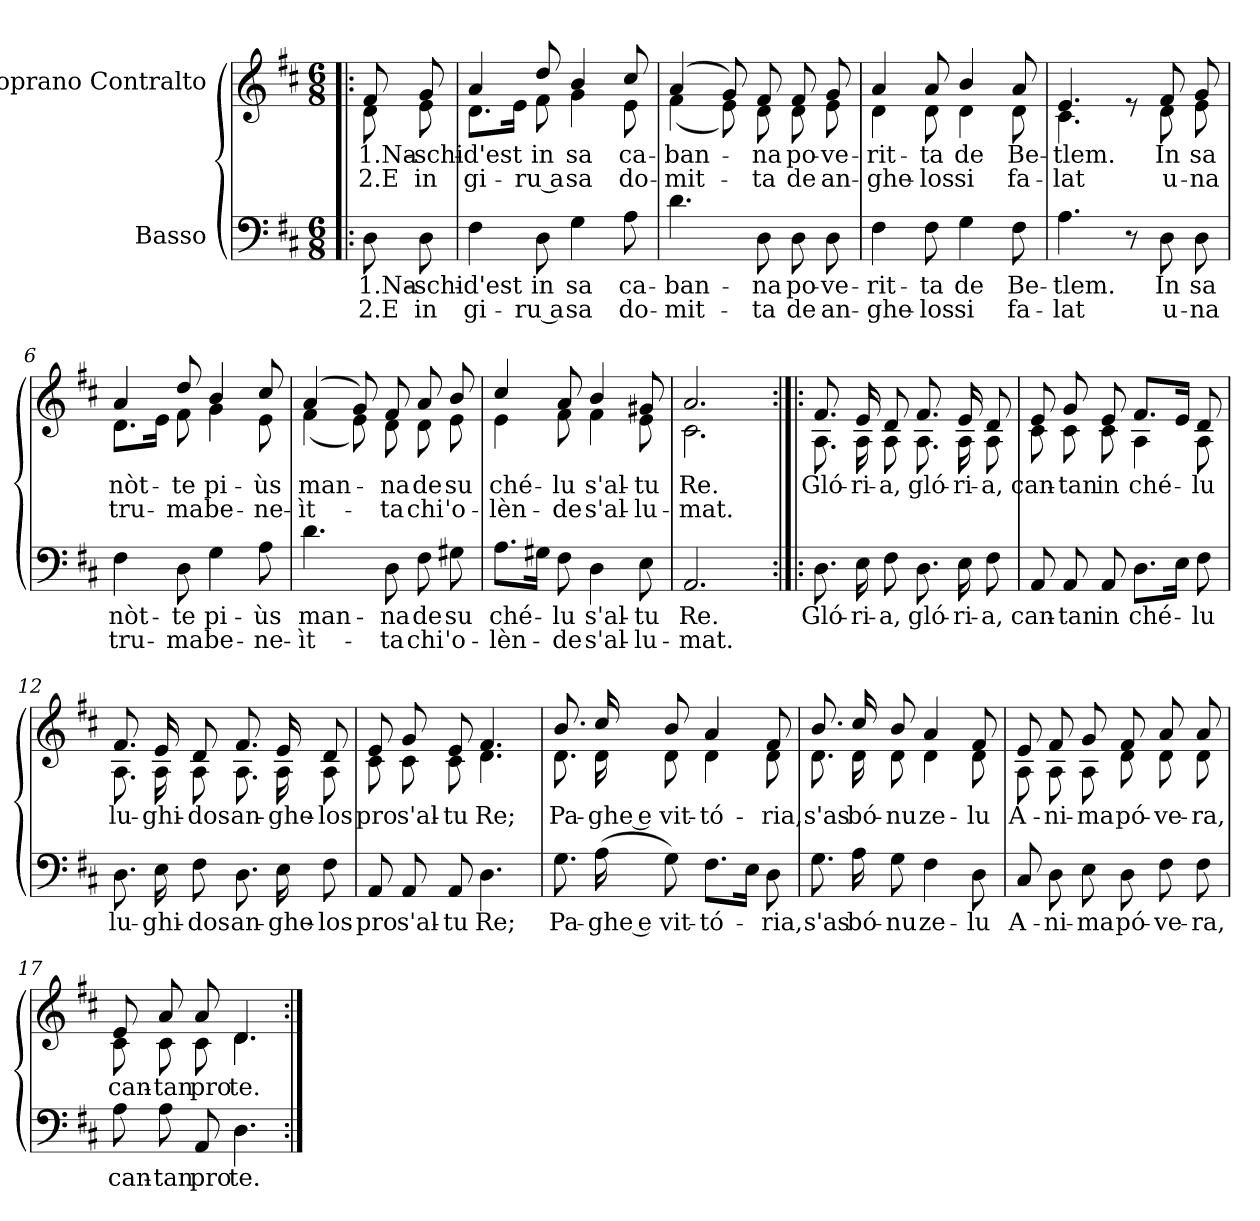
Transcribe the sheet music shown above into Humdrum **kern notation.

**kern	**text	**text	**kern	**text	**text
*part2	*part2	*part2	*part1	*part1	*part1
*staff2	*staff2	*staff2	*staff1	*staff1	*staff1
*I"Basso	*	*	*I"Soprano Contralto	*	*
*clefF4	*	*	*clefG2	*	*
*k[f#c#]	*	*	*k[f#c#]	*	*
*D:	*	*	*D:	*	*
*M6/8	*	*	*M6/8	*	*
=1!|:	=1!|:	=1!|:	=1!|:	=1!|:	=1!|:
!	!LO:LY:a:rj	!LO:LY:a:rj	!	!LO:LY:b:rj	!LO:LY:b:rj
*	*	*	*^	*	*
8D\	1.Na-	2.E	8f#/	8d\	1.Na-	2.E
!	!LO:LY:a	!LO:LY:a	!	!	!LO:LY:b	!LO:LY:b
8D\	-schi-	in	8g/	8e\	-schi-	in
=2	=2	=2	=2	=2	=2	=2
!	!LO:LY:a	!LO:LY:a	!	!	!LO:LY:b	!LO:LY:b
4F#\	-d'est	gi-	4a/	8.d\L	-d'est	gi-
.	.	.	.	16e\Jk	.	.
!	!LO:LY:a	!LO:LY:a	!	!	!LO:LY:b	!LO:LY:b
8D\	in	-ru a	8dd/	8f#\	in	-ru a
!	!LO:LY:a	!LO:LY:a	!	!	!LO:LY:b	!LO:LY:b
4G\	sa	sa	4b/	4g\	sa	sa
!	!LO:LY:a	!LO:LY:a	!	!	!LO:LY:b	!LO:LY:b
8A\	ca-	do-	8cc#/	8e\	ca-	do-
=3	=3	=3	=3	=3	=3	=3
!	!LO:LY:a	!LO:LY:a	!	!	!LO:LY:b	!LO:LY:b
4.d\	-ban-	-mit-	(4a/	(<4f#\	-ban-	-mit-
.	.	.	8g/)	8e\)	.	.
!	!LO:LY:a	!LO:LY:a	!	!	!LO:LY:b	!LO:LY:b
8D\	-na	-ta	8f#/	8d\	-na	-ta
!	!LO:LY:a	!LO:LY:a	!	!	!LO:LY:b	!LO:LY:b
8D\	po-	de	8f#/	8d\	po-	de
!	!LO:LY:a	!LO:LY:a	!	!	!LO:LY:b	!LO:LY:b
8D\	-ve-	an-	8g/	8e\	-ve-	an-
=4	=4	=4	=4	=4	=4	=4
!	!LO:LY:a	!LO:LY:a	!	!	!LO:LY:b	!LO:LY:b
4F#\	-rit-	-ghe-	4a/	4d\	-rit-	-ghe-
!	!LO:LY:a	!LO:LY:a	!	!	!LO:LY:b	!LO:LY:b
8F#\	-ta	-los	8a/	8d\	-ta	-los
!	!LO:LY:a	!LO:LY:a	!	!	!LO:LY:b	!LO:LY:b
4G\	de	si	4b/	4d\	de	si
!	!LO:LY:a	!LO:LY:a	!	!	!LO:LY:b	!LO:LY:b
8F#\	Be-	fa-	8a/	8d\	Be-	fa-
!!LO:LB:g=z	!!
=5	=5	=5	=5	=5	=5	=5
!	!LO:LY:a	!LO:LY:a	!	!	!LO:LY:b	!LO:LY:b
4.A\	-tlem.	-lat	4.e/	4.c#\	-tlem.	-lat
8r	.	.	8ryy	8re	.	.
!	!LO:LY:a	!LO:LY:a	!	!	!LO:LY:b	!LO:LY:b
8D\	In	u-	8f#/	8d\	In	u-
!	!LO:LY:a	!LO:LY:a	!	!	!LO:LY:b	!LO:LY:b
8D\	sa	-na	8g/	8e\	sa	-na
=6	=6	=6	=6	=6	=6	=6
!	!LO:LY:a	!LO:LY:a	!	!	!LO:LY:b	!LO:LY:b
4F#\	nòt-	tru-	4a/	8.d\L	nòt-	tru-
.	.	.	.	16e\Jk	.	.
!	!LO:LY:a	!LO:LY:a	!	!	!LO:LY:b	!LO:LY:b
8D\	-te	-ma	8dd/	8f#\	-te	-ma
!	!LO:LY:a	!LO:LY:a	!	!	!LO:LY:b	!LO:LY:b
4G\	pi-	be-	4b/	4g\	pi-	be-
!	!LO:LY:a	!LO:LY:a	!	!	!LO:LY:b	!LO:LY:b
8A\	-ùs	-ne-	8cc#/	8e\	-ùs	-ne-
=7	=7	=7	=7	=7	=7	=7
!	!LO:LY:a	!LO:LY:a	!	!	!LO:LY:b	!LO:LY:b
4.d\	man-	-ìt-	(4a/	(<4f#\	man-	-ìt-
.	.	.	8g/)	8e\)	.	.
!	!LO:LY:a	!LO:LY:a	!	!	!LO:LY:b	!LO:LY:b
8D\	-na	-ta	8f#/	8d\	-na	-ta
!	!LO:LY:a	!LO:LY:a	!	!	!LO:LY:b	!LO:LY:b
8F#\	de	chi	8a/	8d\	de	chi
!	!LO:LY:a	!LO:LY:a	!	!	!LO:LY:b	!LO:LY:b
8G#X\	su	'o-	8b/	8e\	su	'o-
=8	=8	=8	=8	=8	=8	=8
!	!LO:LY:a	!LO:LY:a	!	!	!LO:LY:b	!LO:LY:b
8.A\L	ché-	-lèn-	4cc#/	4e\	ché-	-lèn-
16G#X\Jk	.	.	.	.	.	.
!	!LO:LY:a	!LO:LY:a	!	!	!LO:LY:b	!LO:LY:b
8F#\	-lu	-de	8a/	8f#\	-lu	-de
!	!LO:LY:a	!LO:LY:a	!	!	!LO:LY:b	!LO:LY:b
4D\	s'al-	s'al-	4b/	4f#\	s'al-	s'al-
!	!LO:LY:a	!LO:LY:a	!	!	!LO:LY:b	!LO:LY:b
8E\	-tu	-lu-	8g#X/	8e\	-tu	-lu-
=9	=9	=9	=9	=9	=9	=9
!	!LO:LY:a	!LO:LY:a	!	!	!LO:LY:b	!LO:LY:b
2.AA/	Re.	-mat.	2.a/	2.c#\	Re.	-mat.
!!LO:LB:g=z	!!
=10:|!|:	=10:|!|:	=10:|!|:	=10:|!|:	=10:|!|:	=10:|!|:	=10:|!|:
!	!LO:LY:a	!	!	!	!LO:LY:b	!
8.D\	Gló-	.	8.f#/	8.A\	Gló-	.
!	!LO:LY:a	!	!	!	!LO:LY:b	!
16E\	-ri-	.	16e/	16A\	-ri-	.
!	!LO:LY:a	!	!	!	!LO:LY:b	!
8F#\	-a,	.	8d/	8A\	a,	.
!	!LO:LY:a	!	!	!	!LO:LY:b	!
8.D\	gló-	.	8.f#/	8.A\	-gló-	.
!	!LO:LY:a	!	!	!	!LO:LY:b	!
16E\	-ri-	.	16e/	16A\	-ri-	.
!	!LO:LY:a	!	!	!	!LO:LY:b	!
8F#\	-a,	.	8d/	8A\	-a,	.
=11	=11	=11	=11	=11	=11	=11
!	!LO:LY:a	!	!	!	!LO:LY:b	!
8AA/	can-	.	8e/	8c#\	can-	.
!	!LO:LY:a	!	!	!	!LO:LY:b	!
8AA/	-tan	.	8g/	8c#\	-tan	.
!	!LO:LY:a	!	!	!	!LO:LY:b	!
8AA/	in	.	8e/	8c#\	in	.
!	!LO:LY:a	!	!	!	!LO:LY:b	!
8.D\L	ché-	.	8.f#/L	4A\	ché-	.
16E\Jk	.	.	16e/Jk	.	.	.
!	!LO:LY:a	!	!	!	!LO:LY:b	!
8F#\	-lu	.	8d/	8A\	-lu	.
=12	=12	=12	=12	=12	=12	=12
!	!LO:LY:a	!	!	!	!LO:LY:b	!
8.D\	lu-	.	8.f#/	8.A\	lu-	.
!	!LO:LY:a	!	!	!	!LO:LY:b	!
16E\	-ghi-	.	16e/	16A\	-ghi-	.
!	!LO:LY:a	!	!	!	!LO:LY:b	!
8F#\	-dos	.	8d/	8A\	-dos	.
!	!LO:LY:a	!	!	!	!LO:LY:b	!
8.D\	an-	.	8.f#/	8.A\	an-	.
!	!LO:LY:a	!	!	!	!LO:LY:b	!
16E\	-ghe-	.	16e/	16A\	-ghe-	.
!	!LO:LY:a	!	!	!	!LO:LY:b	!
8F#\	-los	.	8d/	8A\	-los	.
=13	=13	=13	=13	=13	=13	=13
!	!LO:LY:a	!	!	!	!LO:LY:b	!
8AA/	pro	.	8e/	8c#\	pro	.
!	!LO:LY:a	!	!	!	!LO:LY:b	!
8AA/	s'al-	.	8g/	8c#\	s'al-	.
!	!LO:LY:a	!	!	!	!LO:LY:b	!
8AA/	-tu	.	8e/	8c#\	-tu	.
!	!LO:LY:a	!	!	!	!LO:LY:b	!
4.D\	Re;	.	4.f#/	4.d\	Re;	.
!!LO:LB:g=z	!!
=14	=14	=14	=14	=14	=14	=14
!	!LO:LY:a	!	!	!	!LO:LY:b	!
8.G\	Pa-	.	8.b/	8.d\	Pa-	.
!	!LO:LY:a:rj	!	!	!	!LO:LY:b:rj	!
(>16A\	-ghe e	.	16cc#/	16d\	-ghe e	.
!	!LO:LY:a	!	!	!	!LO:LY:b	!
8G\)	vit-	.	8b/	8d\	vit-	.
!	!LO:LY:a	!	!	!	!LO:LY:b	!
8.F#\L	-tó-	.	4a/	4d\	-tó-	.
16E\Jk	.	.	.	.	.	.
!	!LO:LY:a	!	!	!	!LO:LY:b	!
8D\	-ria,	.	8f#/	8d\	-ria,	.
=15	=15	=15	=15	=15	=15	=15
!	!LO:LY:a	!	!	!	!LO:LY:b	!
8.G\	s'as	.	8.b/	8.d\	s'as	.
!	!LO:LY:a	!	!	!	!LO:LY:b	!
16A\	bó-	.	16cc#/	16d\	bó-	.
!	!LO:LY:a	!	!	!	!LO:LY:b	!
8G\	-nu	.	8b/	8d\	-nu	.
!	!LO:LY:a	!	!	!	!LO:LY:b	!
4F#\	ze-	.	4a/	4d\	ze-	.
!	!LO:LY:a	!	!	!	!LO:LY:b	!
8D\	-lu	.	8f#/	8d\	-lu	.
=16	=16	=16	=16	=16	=16	=16
!	!LO:LY:a	!	!	!	!LO:LY:b	!
8C#/	A-	.	8e/	8A\	A-	.
!	!LO:LY:a	!	!	!	!LO:LY:b	!
8D\	-ni-	.	8f#/	8A\	ni-	.
!	!LO:LY:a	!	!	!	!LO:LY:b	!
8E\	-ma	.	8g/	8A\	-ma	.
!	!LO:LY:a	!	!	!	!LO:LY:b	!
8D\	pó-	.	8f#/	8d\	pó-	.
!	!LO:LY:a	!	!	!	!LO:LY:b	!
8F#\	-ve-	.	8a/	8d\	-ve-	.
!	!LO:LY:a	!	!	!	!LO:LY:b	!
8F#\	-ra,	.	8a/	8d\	-ra,	.
=17	=17	=17	=17	=17	=17	=17
!	!LO:LY:a	!	!	!	!LO:LY:b	!
8A\	can-	.	8e/	8c#\	-can-	.
!	!LO:LY:a	!	!	!	!LO:LY:b	!
8A\	-tan	.	8a/	8c#\	tan	.
!	!LO:LY:a	!	!	!	!LO:LY:b	!
8AA/	pro	.	8a/	8c#\	-pro	.
!	!LO:LY:a	!	!	!	!LO:LY:b	!
4.D\	te.	.	4.d/	4.d\	te.	.
*	*	*	*v	*v	*	*
=:|!	=:|!	=:|!	=:|!	=:|!	=:|!
*-	*-	*-	*-	*-	*-
